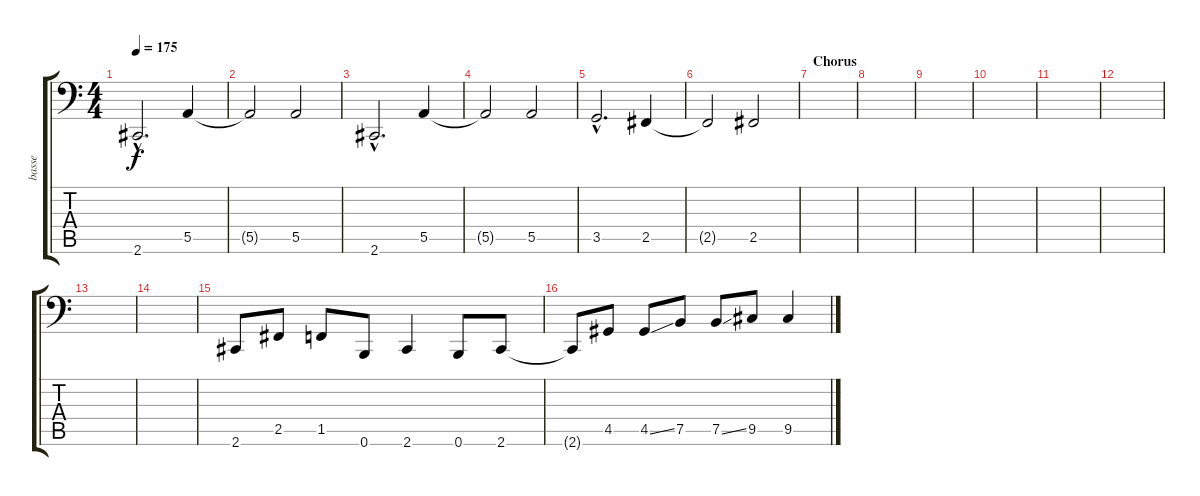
\track ("basse" "basse") {instrument electricbasspick}
\staff {score tabs}
\tuning (B2 Gb2 D2 A1 E1 B0) {hide}
\ts (4 4)
\tempo 175
\clef f4
\ks c
2.6{hac}.2{d dy f} 5.5.4 |
5.5{t}.2 5.5.2 |
2.6{hac}.2{d} 5.5.4 |
5.5{t}.2 5.5.2 |
3.5{hac}.2{d} 2.5.4 |
2.5{t}.2 2.5.2 |
\section ("" "Chorus")
|
|
|
|
|
|
|
|
2.6.8 2.5.8 1.5.8 0.6.8 2.6.4 0.6.8 2.6.8 |
2.6{t}.8 4.5.8 4.5{ss}.8 7.5.8 7.5{ss}.8 9.5.8 9.5.4
